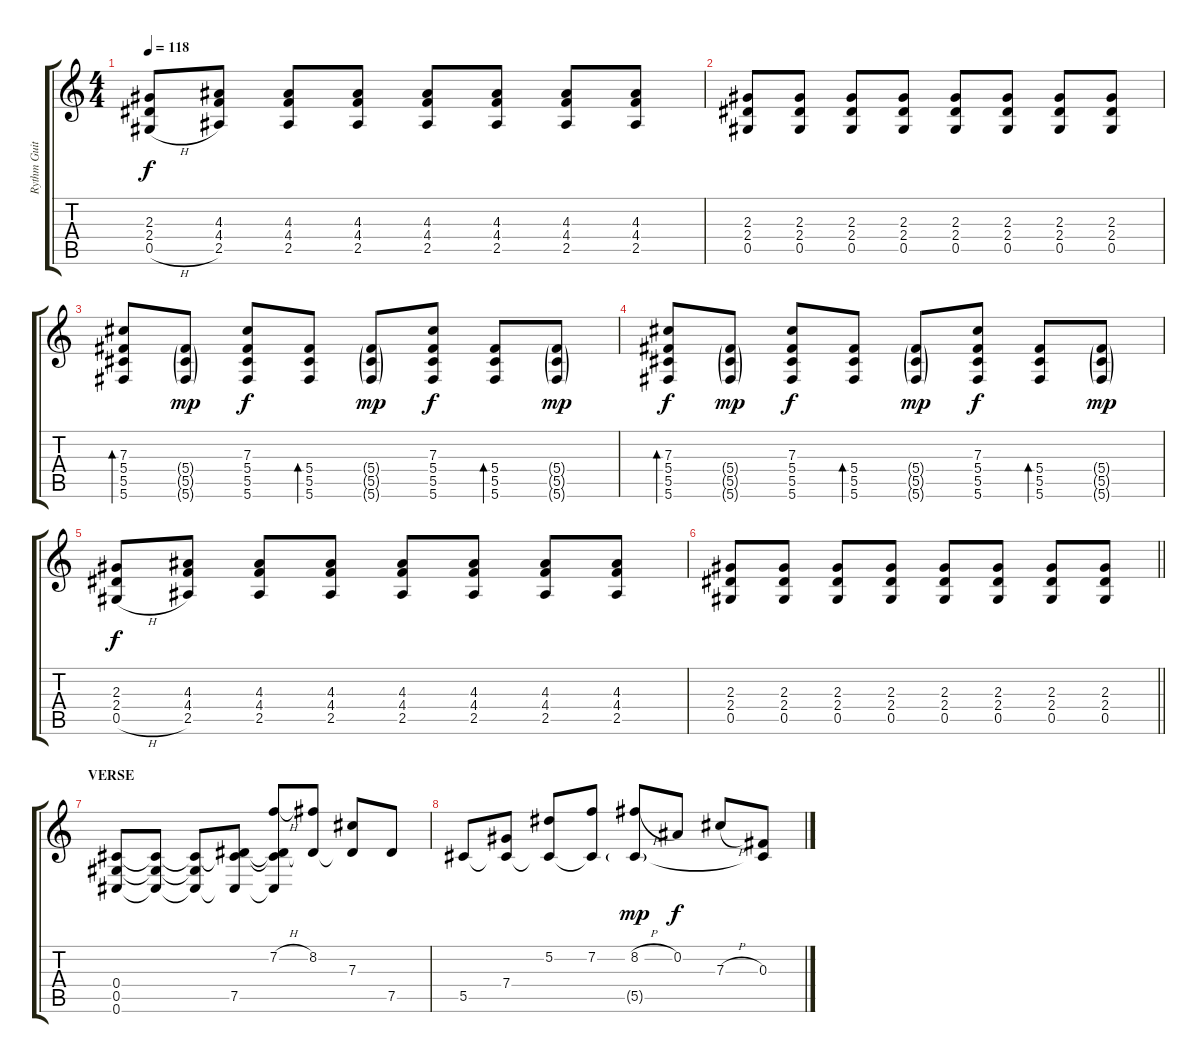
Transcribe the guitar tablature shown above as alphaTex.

\track ("Rythm Guitar" "Rythm Guit") {instrument electricguitarclean}
\staff {score tabs}
\tuning (Eb4 Bb3 Gb3 Db3 Ab2 Db2) {hide}
\ts (4 4)
\tempo 118
\clef g2
\ks c
(2.3 2.4 0.5{h}).8{dy f} (4.3 4.4 2.5).8 (4.3 4.4 2.5).8 (4.3 4.4 2.5).8 (4.3 4.4 2.5).8 (4.3 4.4 2.5).8 (4.3 4.4 2.5).8 (4.3 4.4 2.5).8 |
(2.3 2.4 0.5).8 (2.3 2.4 0.5).8 (2.3 2.4 0.5).8 (2.3 2.4 0.5).8 (2.3 2.4 0.5).8 (2.3 2.4 0.5).8 (2.3 2.4 0.5).8 (2.3 2.4 0.5).8 |
(7.3 5.4 5.5 5.6).8{bd 60} (5.4{g} 5.5{g} 5.6{g}).8{dy mp} (7.3 5.4 5.5 5.6).8{dy f} (5.4 5.5 5.6).8{bd 60} (5.4{g} 5.5{g} 5.6{g}).8{dy mp} (7.3 5.4 5.5 5.6).8{dy f} (5.4 5.5 5.6).8{bd 60} (5.4{g} 5.5{g} 5.6{g}).8{dy mp} |
(7.3 5.4 5.5 5.6).8{bd 60 dy f} (5.4{g} 5.5{g} 5.6{g}).8{dy mp} (7.3 5.4 5.5 5.6).8{dy f} (5.4 5.5 5.6).8{bd 60} (5.4{g} 5.5{g} 5.6{g}).8{dy mp} (7.3 5.4 5.5 5.6).8{dy f} (5.4 5.5 5.6).8{bd 60} (5.4{g} 5.5{g} 5.6{g}).8{dy mp} |
(2.3 2.4 0.5{h}).8{dy f} (4.3 4.4 2.5).8 (4.3 4.4 2.5).8 (4.3 4.4 2.5).8 (4.3 4.4 2.5).8 (4.3 4.4 2.5).8 (4.3 4.4 2.5).8 (4.3 4.4 2.5).8 |
\barLineRight lightlight
(2.3 2.4 0.5).8 (2.3 2.4 0.5).8 (2.3 2.4 0.5).8 (2.3 2.4 0.5).8 (2.3 2.4 0.5).8 (2.3 2.4 0.5).8 (2.3 2.4 0.5).8 (2.3 2.4 0.5).8 |
\section ("" "VERSE")
(0.4 0.5 0.6).8 (0.4{t} 0.5{t} 0.6{t}).8 (0.4{t} 0.5{t} 0.6{t}).8 (0.4{t} 7.5 0.6{t}).8 (7.2{h} 0.4{t} 7.5{t} 0.6{t}).8 (8.2 7.5{t}).8 (7.3 7.5{t}).8 7.5.8 |
5.5.8 (7.4 5.5{t}).8 (5.2 5.5{t}).8 (7.2 5.5{t}).8 (8.2{h} 5.5{g}).8{dy mp} 0.2.8{dy f} 7.3{h}.8 (0.3 5.5{t}).8
